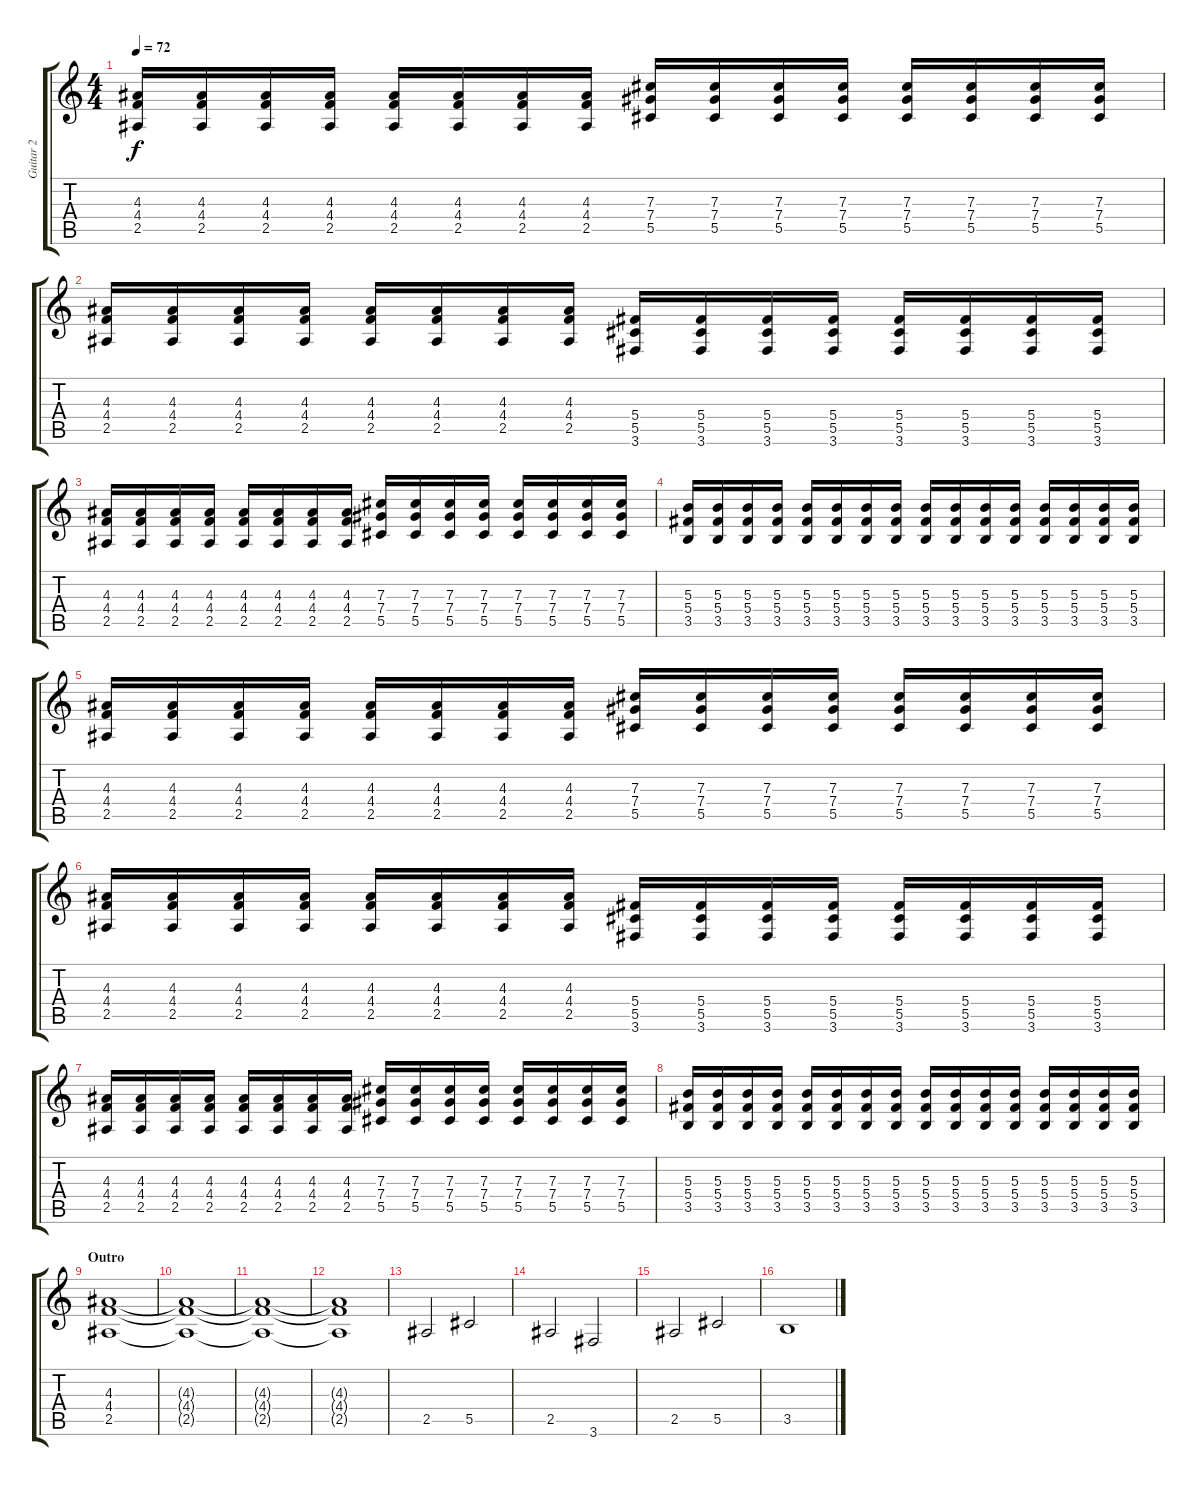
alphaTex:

\track ("Guitar 2" "Guitar 2") {instrument electricguitarclean}
\staff {score tabs}
\tuning (Eb4 Bb3 Gb3 Db3 Ab2 Eb2) {hide}
\ts (4 4)
\tempo 72
\clef g2
\ks c
(4.3 4.4 2.5).16{dy f} (4.3 4.4 2.5).16 (4.3 4.4 2.5).16 (4.3 4.4 2.5).16 (4.3 4.4 2.5).16 (4.3 4.4 2.5).16 (4.3 4.4 2.5).16 (4.3 4.4 2.5).16 (7.3 7.4 5.5).16 (7.3 7.4 5.5).16 (7.3 7.4 5.5).16 (7.3 7.4 5.5).16 (7.3 7.4 5.5).16 (7.3 7.4 5.5).16 (7.3 7.4 5.5).16 (7.3 7.4 5.5).16 |
(4.3 4.4 2.5).16 (4.3 4.4 2.5).16 (4.3 4.4 2.5).16 (4.3 4.4 2.5).16 (4.3 4.4 2.5).16 (4.3 4.4 2.5).16 (4.3 4.4 2.5).16 (4.3 4.4 2.5).16 (5.4 5.5 3.6).16 (5.4 5.5 3.6).16 (5.4 5.5 3.6).16 (5.4 5.5 3.6).16 (5.4 5.5 3.6).16 (5.4 5.5 3.6).16 (5.4 5.5 3.6).16 (5.4 5.5 3.6).16 |
(4.3 4.4 2.5).16 (4.3 4.4 2.5).16 (4.3 4.4 2.5).16 (4.3 4.4 2.5).16 (4.3 4.4 2.5).16 (4.3 4.4 2.5).16 (4.3 4.4 2.5).16 (4.3 4.4 2.5).16 (7.3 7.4 5.5).16 (7.3 7.4 5.5).16 (7.3 7.4 5.5).16 (7.3 7.4 5.5).16 (7.3 7.4 5.5).16 (7.3 7.4 5.5).16 (7.3 7.4 5.5).16 (7.3 7.4 5.5).16 |
(5.3 5.4 3.5).16 (5.3 5.4 3.5).16 (5.3 5.4 3.5).16 (5.3 5.4 3.5).16 (5.3 5.4 3.5).16 (5.3 5.4 3.5).16 (5.3 5.4 3.5).16 (5.3 5.4 3.5).16 (5.3 5.4 3.5).16 (5.3 5.4 3.5).16 (5.3 5.4 3.5).16 (5.3 5.4 3.5).16 (5.3 5.4 3.5).16 (5.3 5.4 3.5).16 (5.3 5.4 3.5).16 (5.3 5.4 3.5).16 |
(4.3 4.4 2.5).16 (4.3 4.4 2.5).16 (4.3 4.4 2.5).16 (4.3 4.4 2.5).16 (4.3 4.4 2.5).16 (4.3 4.4 2.5).16 (4.3 4.4 2.5).16 (4.3 4.4 2.5).16 (7.3 7.4 5.5).16 (7.3 7.4 5.5).16 (7.3 7.4 5.5).16 (7.3 7.4 5.5).16 (7.3 7.4 5.5).16 (7.3 7.4 5.5).16 (7.3 7.4 5.5).16 (7.3 7.4 5.5).16 |
(4.3 4.4 2.5).16 (4.3 4.4 2.5).16 (4.3 4.4 2.5).16 (4.3 4.4 2.5).16 (4.3 4.4 2.5).16 (4.3 4.4 2.5).16 (4.3 4.4 2.5).16 (4.3 4.4 2.5).16 (5.4 5.5 3.6).16 (5.4 5.5 3.6).16 (5.4 5.5 3.6).16 (5.4 5.5 3.6).16 (5.4 5.5 3.6).16 (5.4 5.5 3.6).16 (5.4 5.5 3.6).16 (5.4 5.5 3.6).16 |
(4.3 4.4 2.5).16 (4.3 4.4 2.5).16 (4.3 4.4 2.5).16 (4.3 4.4 2.5).16 (4.3 4.4 2.5).16 (4.3 4.4 2.5).16 (4.3 4.4 2.5).16 (4.3 4.4 2.5).16 (7.3 7.4 5.5).16 (7.3 7.4 5.5).16 (7.3 7.4 5.5).16 (7.3 7.4 5.5).16 (7.3 7.4 5.5).16 (7.3 7.4 5.5).16 (7.3 7.4 5.5).16 (7.3 7.4 5.5).16 |
(5.3 5.4 3.5).16 (5.3 5.4 3.5).16 (5.3 5.4 3.5).16 (5.3 5.4 3.5).16 (5.3 5.4 3.5).16 (5.3 5.4 3.5).16 (5.3 5.4 3.5).16 (5.3 5.4 3.5).16 (5.3 5.4 3.5).16 (5.3 5.4 3.5).16 (5.3 5.4 3.5).16 (5.3 5.4 3.5).16 (5.3 5.4 3.5).16 (5.3 5.4 3.5).16 (5.3 5.4 3.5).16 (5.3 5.4 3.5).16 |
\section ("" "Outro")
(4.3 4.4 2.5).1{volume 9} |
(4.3{t} 4.4{t} 2.5{t}).1 |
(4.3{t} 4.4{t} 2.5{t}).1 |
(4.3{t} 4.4{t} 2.5{t}).1 |
2.5.2{volume 12 instrument acousticguitarnylon} 5.5.2 |
2.5.2 3.6.2 |
2.5.2 5.5.2 |
3.5.1
